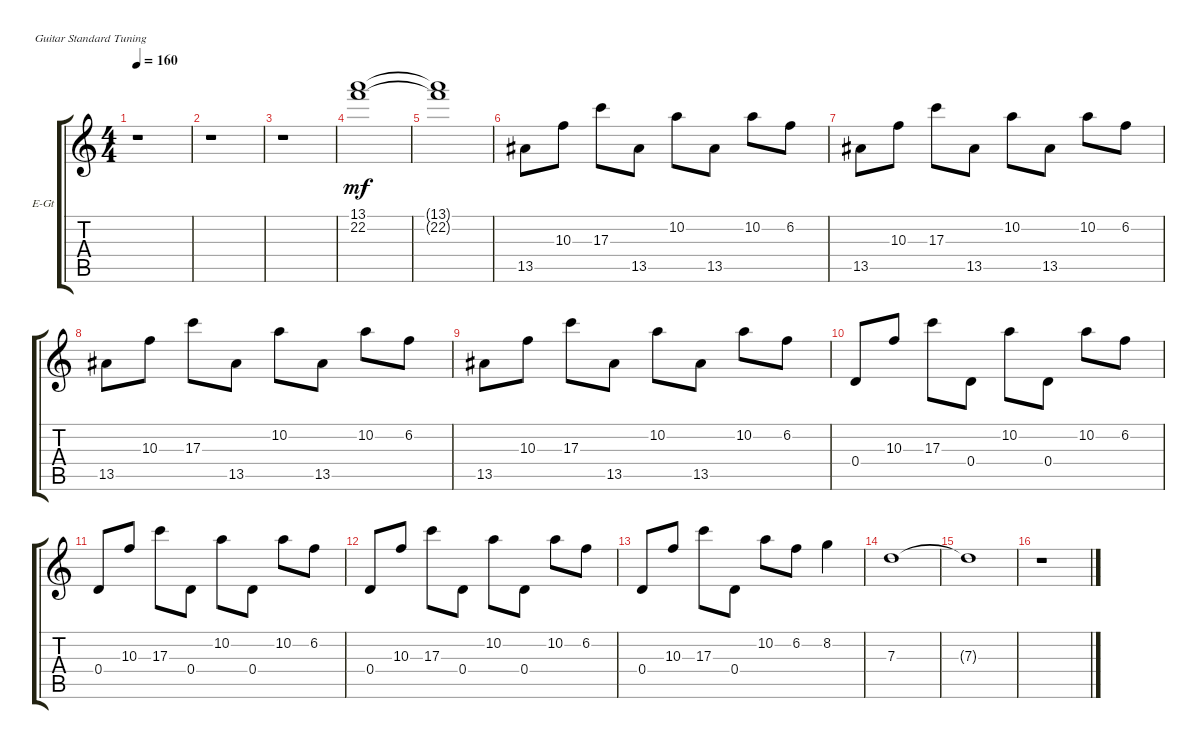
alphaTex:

\bracketExtendMode groupsimilarinstruments
\firstSystemTrackNameOrientation horizontal
\otherSystemsTrackNameOrientation horizontal
\track ("Keyboard" "E-Gt") {instrument electricguitarclean}
\staff {score tabs}
\tuning (E4 B3 G3 D3 A2 E2)
\ts (4 4)
\tempo 160
\clef g2
\ks c
r.1{dy mf instrument electricguitarclean} |
r.1 |
r.1 |
(13.1 22.2).1 |
(13.1{t} 22.2{t}).1 |
13.5.8 10.3.8 17.3.8 13.5.8 10.2.8 13.5.8 10.2.8 6.2.8 |
13.5.8 10.3.8 17.3.8 13.5.8 10.2.8 13.5.8 10.2.8 6.2.8 |
13.5.8 10.3.8 17.3.8 13.5.8 10.2.8 13.5.8 10.2.8 6.2.8 |
13.5.8 10.3.8 17.3.8 13.5.8 10.2.8 13.5.8 10.2.8 6.2.8 |
0.4.8 10.3.8 17.3.8 0.4.8 10.2.8 0.4.8 10.2.8 6.2.8 |
0.4.8 10.3.8 17.3.8 0.4.8 10.2.8 0.4.8 10.2.8 6.2.8 |
0.4.8 10.3.8 17.3.8 0.4.8 10.2.8 0.4.8 10.2.8 6.2.8 |
0.4.8 10.3.8 17.3.8 0.4.8 10.2.8 6.2.8 8.2.4 |
7.3.1 |
7.3{t}.1 |
r.1
